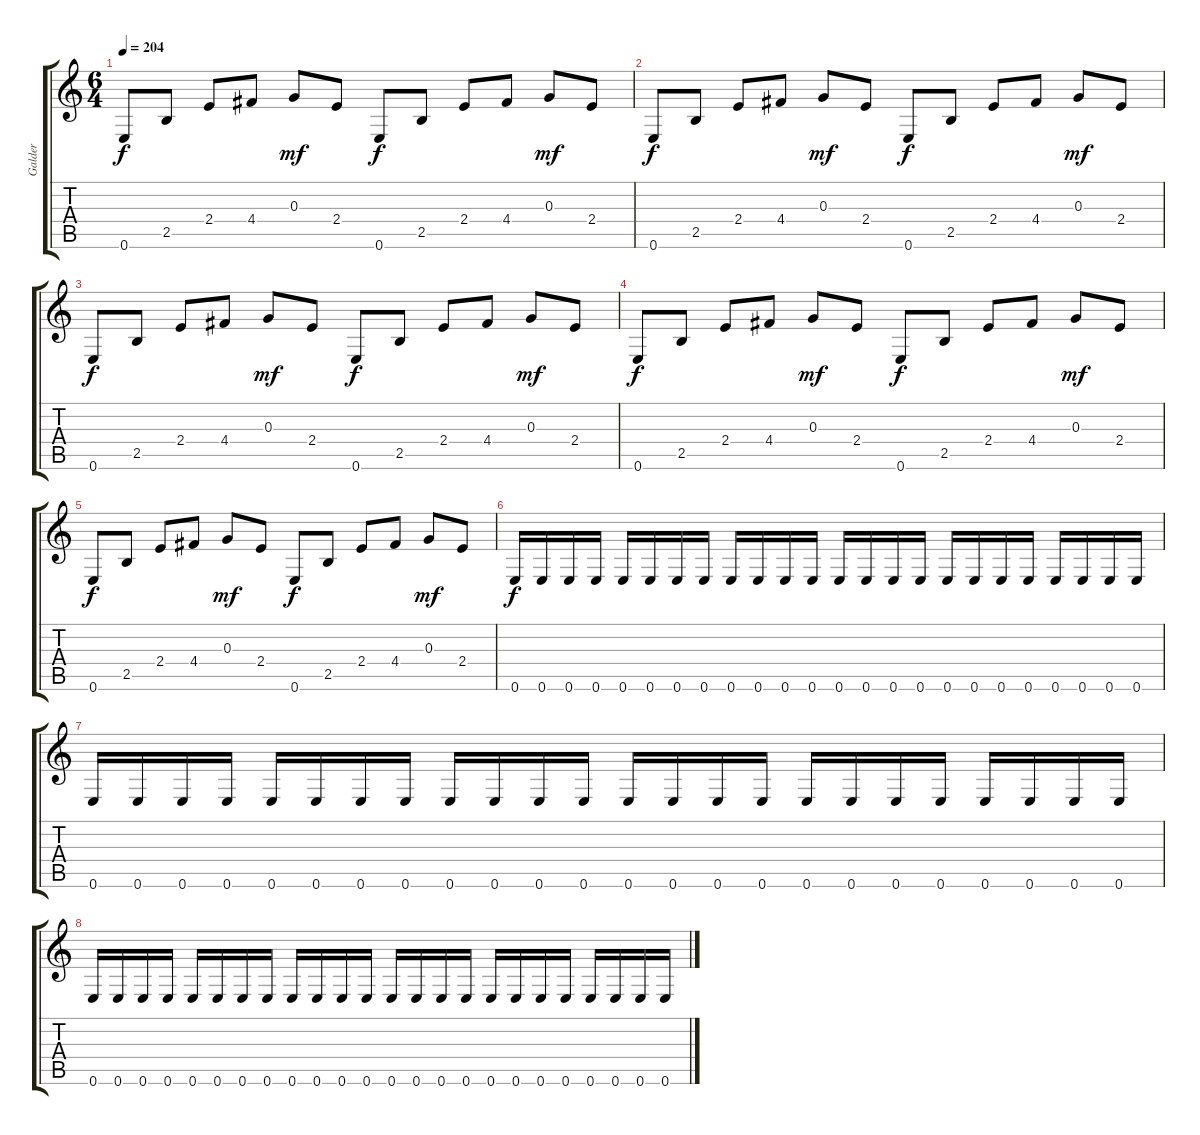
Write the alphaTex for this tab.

\track ("Galder" "Galder") {instrument overdrivenguitar}
\staff {score tabs}
\tuning (E4 B3 G3 D3 A2 E2) {hide}
\ts (6 4)
\tempo 204
\clef g2
\ks c
0.6.8{dy f} 2.5.8 2.4.8 4.4.8 0.3.8{dy mf} 2.4.8 0.6.8{dy f} 2.5.8 2.4.8 4.4.8 0.3.8{dy mf} 2.4.8 |
0.6.8{dy f} 2.5.8 2.4.8 4.4.8 0.3.8{dy mf} 2.4.8 0.6.8{dy f} 2.5.8 2.4.8 4.4.8 0.3.8{dy mf} 2.4.8 |
0.6.8{dy f} 2.5.8 2.4.8 4.4.8 0.3.8{dy mf} 2.4.8 0.6.8{dy f} 2.5.8 2.4.8 4.4.8 0.3.8{dy mf} 2.4.8 |
0.6.8{dy f} 2.5.8 2.4.8 4.4.8 0.3.8{dy mf} 2.4.8 0.6.8{dy f} 2.5.8 2.4.8 4.4.8 0.3.8{dy mf} 2.4.8 |
0.6.8{dy f} 2.5.8 2.4.8 4.4.8 0.3.8{dy mf} 2.4.8 0.6.8{dy f} 2.5.8 2.4.8 4.4.8 0.3.8{dy mf} 2.4.8 |
0.6.16{dy f} 0.6.16 0.6.16 0.6.16 0.6.16 0.6.16 0.6.16 0.6.16 0.6.16 0.6.16 0.6.16 0.6.16 0.6.16 0.6.16 0.6.16 0.6.16 0.6.16 0.6.16 0.6.16 0.6.16 0.6.16 0.6.16 0.6.16 0.6.16 |
0.6.16 0.6.16 0.6.16 0.6.16 0.6.16 0.6.16 0.6.16 0.6.16 0.6.16 0.6.16 0.6.16 0.6.16 0.6.16 0.6.16 0.6.16 0.6.16 0.6.16 0.6.16 0.6.16 0.6.16 0.6.16 0.6.16 0.6.16 0.6.16 |
0.6.16 0.6.16 0.6.16 0.6.16 0.6.16 0.6.16 0.6.16 0.6.16 0.6.16 0.6.16 0.6.16 0.6.16 0.6.16 0.6.16 0.6.16 0.6.16 0.6.16 0.6.16 0.6.16 0.6.16 0.6.16 0.6.16 0.6.16 0.6.16
